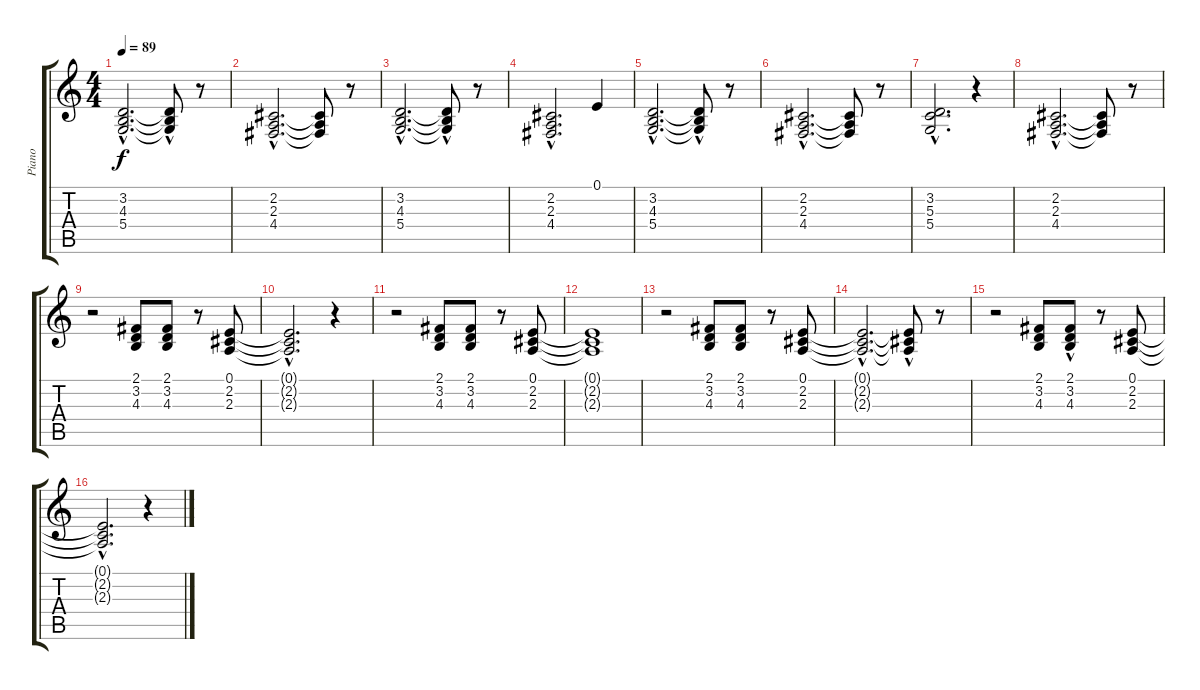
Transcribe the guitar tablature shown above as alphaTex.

\track ("Piano" "Piano") {instrument electricpiano1}
\staff {score tabs}
\tuning (E4 B3 G3 D3 A2 E2) {hide}
\ts (4 4)
\tempo 89
\clef g2
\ks c
(3.2{hac} 4.3{hac} 5.4{hac}).2{d dy f} (3.2{t} 4.3{t} 5.4{hac t}).8 r.8 |
(2.2{hac} 2.3{hac} 4.4{hac}).2{d} (2.2{t} 2.3{t} 4.4{t}).8 r.8 |
(3.2{hac} 4.3{hac} 5.4{hac}).2{d} (3.2{t} 4.3{t} 5.4{hac t}).8 r.8 |
(2.2{hac} 2.3{hac} 4.4{hac}).2{d} 0.1.4 |
(3.2{hac} 4.3{hac} 5.4{hac}).2{d} (3.2{t} 4.3{t} 5.4{hac t}).8 r.8 |
(2.2{hac} 2.3{hac} 4.4{hac}).2{d} (2.2{t} 2.3{t} 4.4{t}).8 r.8 |
(3.2{hac} 5.3{hac} 5.4{hac}).2{d} r.4 |
(2.2{hac} 2.3{hac} 4.4{hac}).2{d} (2.2{t} 2.3{t} 4.4{t}).8 r.8 |
r.2 (2.1 3.2 4.3).8 (2.1 3.2 4.3).8 r.8 (0.1 2.2 2.3).8 |
(0.1{hac t} 2.2{hac t} 2.3{hac t}).2{d} r.4 |
r.2 (2.1 3.2 4.3).8 (2.1 3.2 4.3).8 r.8 (0.1 2.2 2.3).8 |
(0.1{t} 2.2{t} 2.3{t}).1 |
r.2 (2.1 3.2 4.3).8 (2.1 3.2 4.3).8 r.8 (0.1 2.2 2.3).8 |
(0.1{hac t} 2.2{hac t} 2.3{hac t}).2{d} (0.1{hac t} 2.2{t} 2.3{hac t}).8 r.8 |
r.2 (2.1 3.2 4.3).8 (2.1{hac} 3.2 4.3).8 r.8 (0.1 2.2 2.3).8 |
(0.1{hac t} 2.2{hac t} 2.3{hac t}).2{d} r.4
